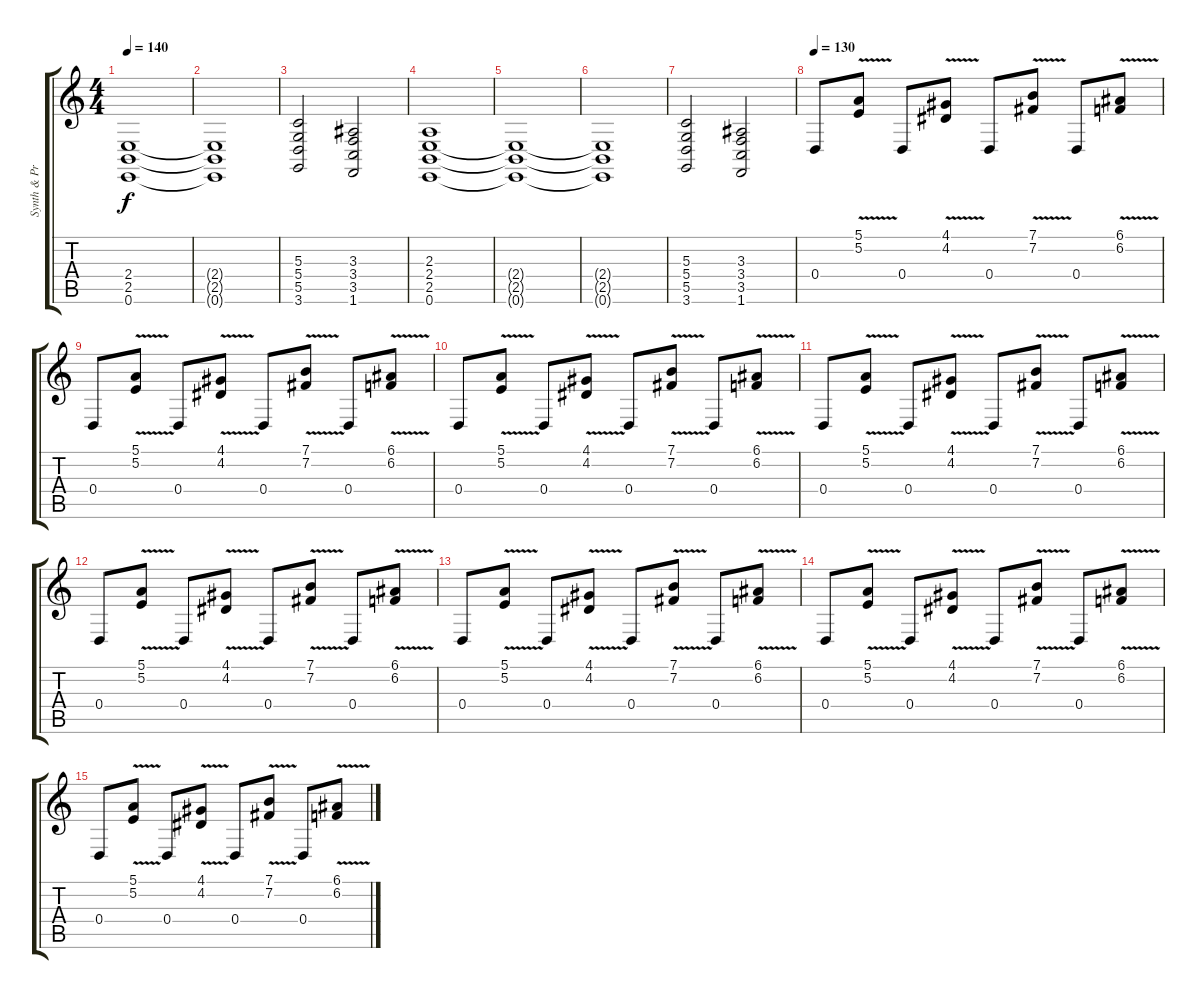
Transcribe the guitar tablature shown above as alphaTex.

\track ("Synth & Programming" "Synth & Pr") {instrument fx7echoes}
\staff {score tabs}
\tuning (E4 B3 G3 D3 A2 E2) {hide}
\ts (4 4)
\tempo 140
\clef g2
\ks c
(2.4{t} 2.5{t} 0.6{t}).1{dy f} |
(2.4{t} 2.5{t} 0.6{t}).1 |
(5.3 5.4 5.5 3.6).2 (3.3 3.4 3.5 1.6).2 |
(2.3 2.4 2.5 0.6).1 |
(2.4{t} 2.5{t} 0.6{t}).1 |
(2.4{t} 2.5{t} 0.6{t}).1 |
(5.3 5.4 5.5 3.6).2 (3.3 3.4 3.5 1.6).2 |
\tempo 130
0.4.8{volume 8 instrument fx8scifi} (5.1 5.2{v}).8 0.4.8 (4.1 4.2{v}).8 0.4.8 (7.1 7.2{v}).8 0.4.8 (6.1 6.2{v}).8 |
0.4.8 (5.1 5.2{v}).8 0.4.8 (4.1 4.2{v}).8 0.4.8 (7.1 7.2{v}).8 0.4.8 (6.1 6.2{v}).8 |
0.4.8 (5.1 5.2{v}).8 0.4.8 (4.1 4.2{v}).8 0.4.8 (7.1 7.2{v}).8 0.4.8 (6.1 6.2{v}).8 |
0.4.8 (5.1 5.2{v}).8 0.4.8 (4.1 4.2{v}).8 0.4.8 (7.1 7.2{v}).8 0.4.8 (6.1 6.2{v}).8 |
0.4.8 (5.1 5.2{v}).8 0.4.8 (4.1 4.2{v}).8 0.4.8 (7.1 7.2{v}).8 0.4.8 (6.1 6.2{v}).8 |
0.4.8 (5.1 5.2{v}).8 0.4.8 (4.1 4.2{v}).8 0.4.8 (7.1 7.2{v}).8 0.4.8 (6.1 6.2{v}).8 |
0.4.8 (5.1 5.2{v}).8 0.4.8 (4.1 4.2{v}).8 0.4.8 (7.1 7.2{v}).8 0.4.8 (6.1 6.2{v}).8 |
0.4.8 (5.1 5.2{v}).8 0.4.8 (4.1 4.2{v}).8 0.4.8 (7.1 7.2{v}).8 0.4.8 (6.1 6.2{v}).8
